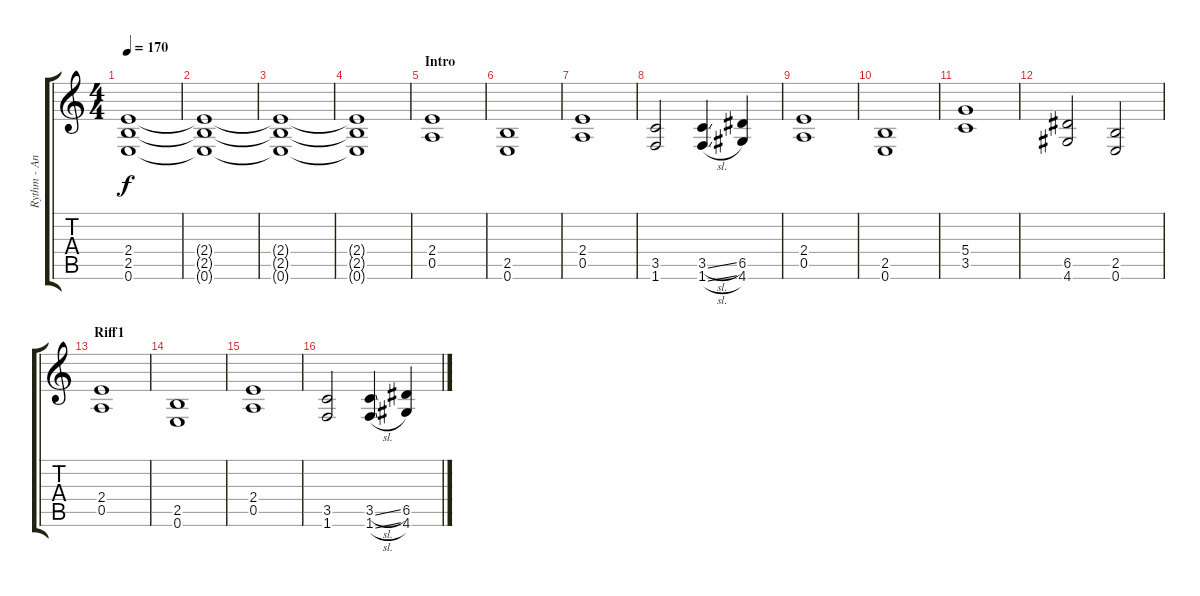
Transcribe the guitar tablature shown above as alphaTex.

\track ("Rythm - Andreas Nilsson" "Rythm - An") {instrument distortionguitar}
\staff {score tabs}
\tuning (E4 B3 G3 D3 A2 E2) {hide}
\ts (4 4)
\tempo 170
\clef g2
\ks c
(2.4 2.5 0.6).1{dy f volume 13 instrument distortionguitar} |
(2.4{t} 2.5{t} 0.6{t}).1 |
(2.4{t} 2.5{t} 0.6{t}).1 |
(2.4{t} 2.5{t} 0.6{t}).1 |
\section ("" "Intro")
(2.4 0.5).1{volume 13} |
(2.5 0.6).1 |
(2.4 0.5).1 |
(3.5 1.6).2 (3.5{sl} 1.6{sl}).4 (6.5 4.6).4 |
(2.4 0.5).1 |
(2.5 0.6).1 |
(5.4 3.5).1 |
(6.5 4.6).2 (2.5 0.6).2 |
\section ("" "Riff1")
(2.4 0.5).1 |
(2.5 0.6).1 |
(2.4 0.5).1 |
(3.5 1.6).2 (3.5{sl} 1.6{sl}).4 (6.5 4.6).4
